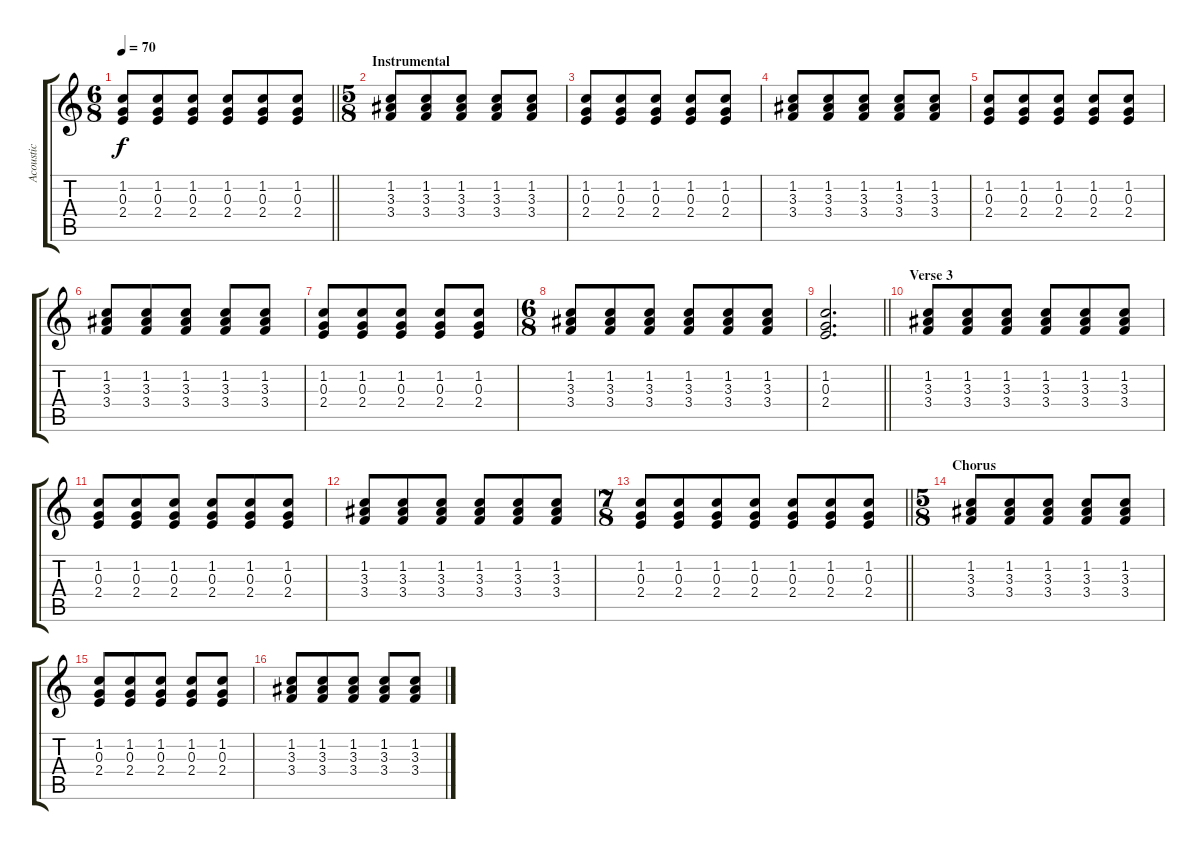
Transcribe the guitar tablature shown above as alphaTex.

\track ("Acoustic" "Acoustic") {instrument acousticguitarsteel}
\staff {score tabs}
\tuning (E4 B3 G3 D3 A2 E2) {hide}
\ts (6 8)
\tempo 70
\clef g2
\barLineRight lightlight
\ks c
(1.2 0.3 2.4).8{dy f} (1.2 0.3 2.4).8 (1.2 0.3 2.4).8 (1.2 0.3 2.4).8 (1.2 0.3 2.4).8 (1.2 0.3 2.4).8 |
\ts (5 8)
\section ("" "Instrumental")
(1.2 3.3 3.4).8 (1.2 3.3 3.4).8 (1.2 3.3 3.4).8 (1.2 3.3 3.4).8 (1.2 3.3 3.4).8 |
(1.2 0.3 2.4).8 (1.2 0.3 2.4).8 (1.2 0.3 2.4).8 (1.2 0.3 2.4).8 (1.2 0.3 2.4).8 |
(1.2 3.3 3.4).8 (1.2 3.3 3.4).8 (1.2 3.3 3.4).8 (1.2 3.3 3.4).8 (1.2 3.3 3.4).8 |
(1.2 0.3 2.4).8 (1.2 0.3 2.4).8 (1.2 0.3 2.4).8 (1.2 0.3 2.4).8 (1.2 0.3 2.4).8 |
(1.2 3.3 3.4).8 (1.2 3.3 3.4).8 (1.2 3.3 3.4).8 (1.2 3.3 3.4).8 (1.2 3.3 3.4).8 |
(1.2 0.3 2.4).8 (1.2 0.3 2.4).8 (1.2 0.3 2.4).8 (1.2 0.3 2.4).8 (1.2 0.3 2.4).8 |
\ts (6 8)
(1.2 3.3 3.4).8 (1.2 3.3 3.4).8 (1.2 3.3 3.4).8 (1.2 3.3 3.4).8 (1.2 3.3 3.4).8 (1.2 3.3 3.4).8 |
\barLineRight lightlight
(1.2 0.3 2.4).2{d} |
\section ("" "Verse 3")
(1.2 3.3 3.4).8 (1.2 3.3 3.4).8 (1.2 3.3 3.4).8 (1.2 3.3 3.4).8 (1.2 3.3 3.4).8 (1.2 3.3 3.4).8 |
(1.2 0.3 2.4).8 (1.2 0.3 2.4).8 (1.2 0.3 2.4).8 (1.2 0.3 2.4).8 (1.2 0.3 2.4).8 (1.2 0.3 2.4).8 |
(1.2 3.3 3.4).8 (1.2 3.3 3.4).8 (1.2 3.3 3.4).8 (1.2 3.3 3.4).8 (1.2 3.3 3.4).8 (1.2 3.3 3.4).8 |
\ts (7 8)
\barLineRight lightlight
(1.2 0.3 2.4).8 (1.2 0.3 2.4).8 (1.2 0.3 2.4).8 (1.2 0.3 2.4).8 (1.2 0.3 2.4).8 (1.2 0.3 2.4).8 (1.2 0.3 2.4).8 |
\ts (5 8)
\section ("" "Chorus")
(1.2 3.3 3.4).8 (1.2 3.3 3.4).8 (1.2 3.3 3.4).8 (1.2 3.3 3.4).8 (1.2 3.3 3.4).8 |
(1.2 0.3 2.4).8 (1.2 0.3 2.4).8 (1.2 0.3 2.4).8 (1.2 0.3 2.4).8 (1.2 0.3 2.4).8 |
(1.2 3.3 3.4).8 (1.2 3.3 3.4).8 (1.2 3.3 3.4).8 (1.2 3.3 3.4).8 (1.2 3.3 3.4).8
